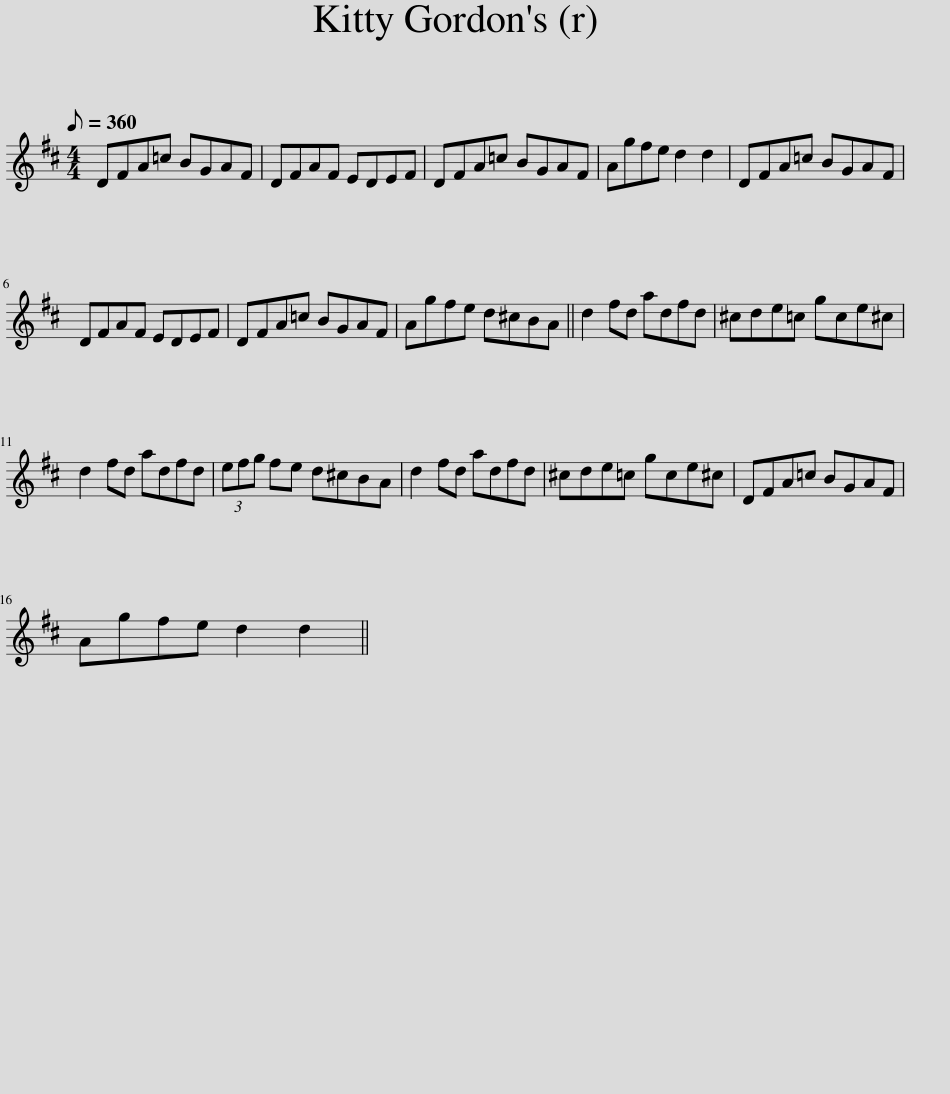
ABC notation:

X:1
L:1/8
Q:1/8=360
M:4/4
I:linebreak $
K:D
V:1 treble
V:1
 DFA=c BGAF | DFAF EDEF | DFA=c BGAF | Agfe d2 d2 | DFA=c BGAF |$ %5
 DFAF EDEF | DFA=c BGAF | Agfe d^cBA || d2 fd adfd | ^cde=c gce^c |$ %10
 d2 fd adfd | (3efg fe d^cBA | d2 fd adfd | ^cde=c gce^c | DFA=c BGAF |$ %15
 Agfe d2 d2 || %16
